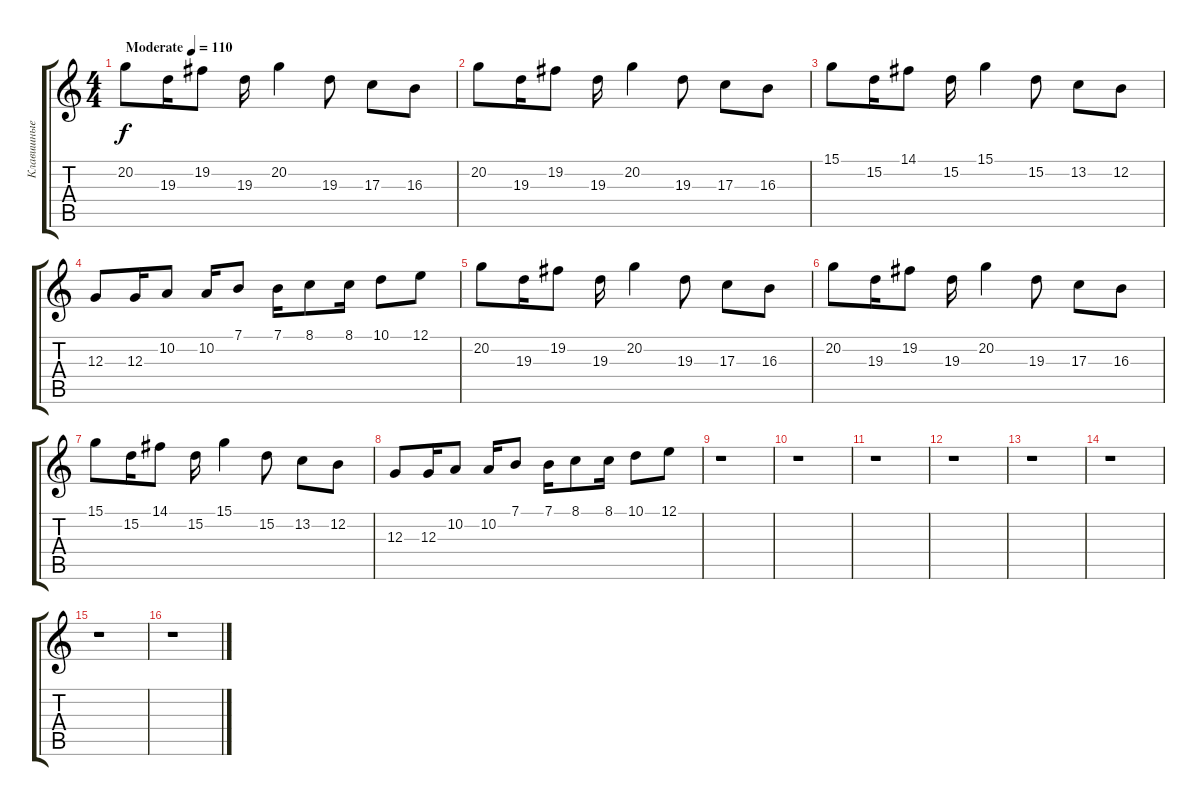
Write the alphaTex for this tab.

\track ("Клавишные" "Клавишные") {instrument electricgrandpiano}
\staff {score tabs}
\tuning (E4 B3 G3 D3 A2 E2) {hide}
\ts (4 4)
\tempo (110 "Moderate")
\clef g2
\ks c
20.2.8{dy f instrument electricgrandpiano} 19.3.16 19.2.8 19.3.16 20.2.4 19.3.8 17.3.8 16.3.8 |
20.2.8 19.3.16 19.2.8 19.3.16 20.2.4 19.3.8 17.3.8 16.3.8 |
15.1.8 15.2.16 14.1.8 15.2.16 15.1.4 15.2.8 13.2.8 12.2.8 |
12.3.8 12.3.16 10.2.8 10.2.16 7.1.8 7.1.16 8.1.8 8.1.16 10.1.8 12.1.8 |
20.2.8 19.3.16 19.2.8 19.3.16 20.2.4 19.3.8 17.3.8 16.3.8 |
20.2.8 19.3.16 19.2.8 19.3.16 20.2.4 19.3.8 17.3.8 16.3.8 |
15.1.8 15.2.16 14.1.8 15.2.16 15.1.4 15.2.8 13.2.8 12.2.8 |
12.3.8 12.3.16 10.2.8 10.2.16 7.1.8 7.1.16 8.1.8 8.1.16 10.1.8 12.1.8 |
r.1 |
r.1 |
r.1 |
r.1 |
r.1 |
r.1 |
r.1 |
r.1
